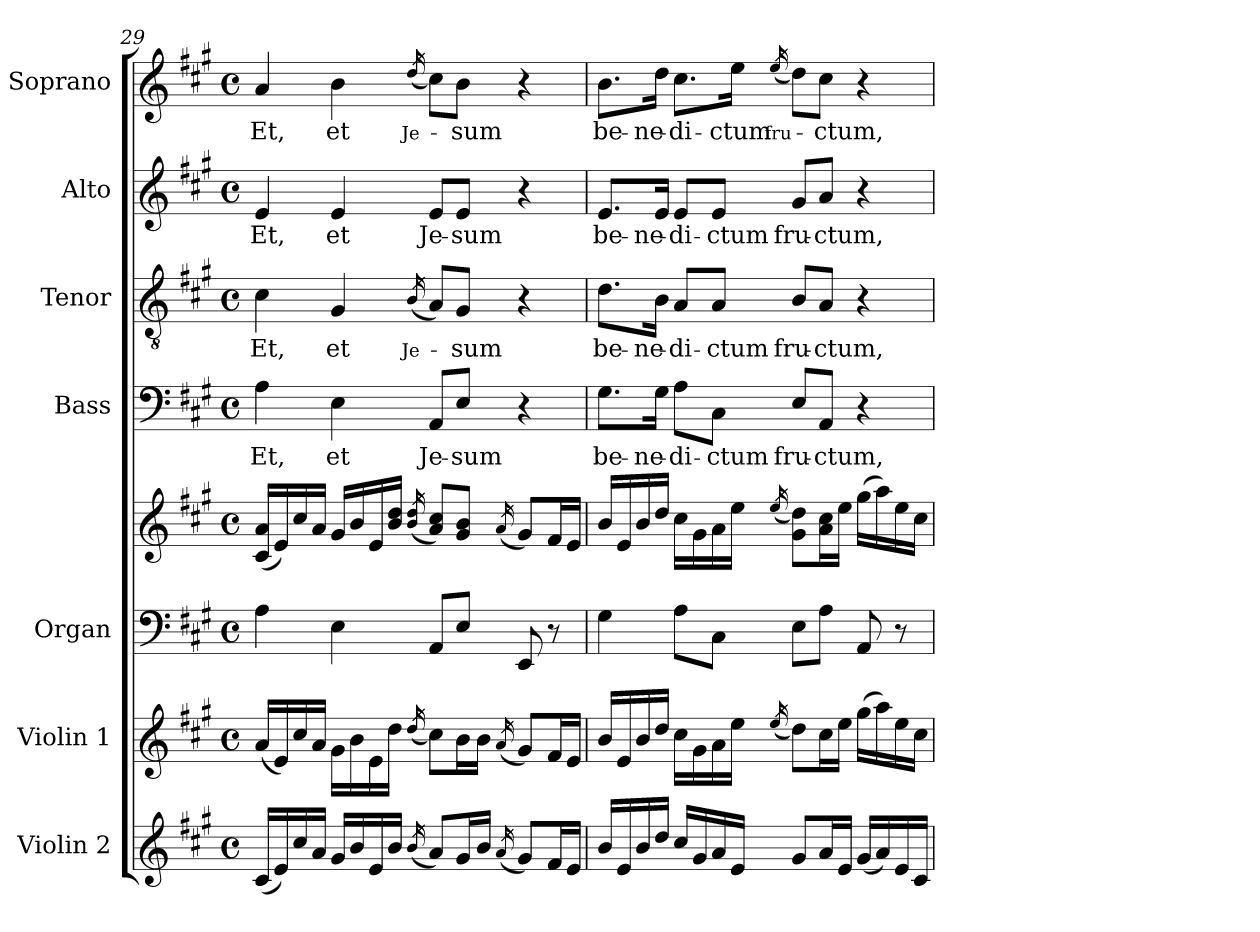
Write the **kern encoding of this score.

**kern	**kern	**kern	**kern	**kern	**text	**kern	**text	**kern	**text	**kern	**text
*part7	*part6	*part5	*part5	*part4	*part4	*part3	*part3	*part2	*part2	*part1	*part1
*staff8	*staff7	*staff6	*staff5	*staff4	*staff4	*staff3	*staff3	*staff2	*staff2	*staff1	*staff1
*I"Violin 2	*I"Violin 1	*I"Organ	*	*I"Bass	*	*I"Tenor	*	*I"Alto	*	*I"Soprano	*
*I'Vln. 2	*I'Vln. 1	*I'Org.	*	*I'B.	*	*I'T.	*	*I'A.	*	*I'S.	*
!!LO:LB:g=z
*clefG2	*clefG2	*clefF4	*clefG2	*clefF4	*	*clefGv2	*	*clefG2	*	*clefG2	*
*	*	*	*	*	*	*ITrd7c12	*	*	*	*	*
*k[f#c#g#]	*k[f#c#g#]	*k[f#c#g#]	*k[f#c#g#]	*k[f#c#g#]	*	*k[f#c#g#]	*	*k[f#c#g#]	*	*k[f#c#g#]	*
*A:	*A:	*A:	*A:	*A:	*	*A:	*	*A:	*	*A:	*
*M4/4	*M4/4	*M4/4	*M4/4	*M4/4	*	*M4/4	*	*M4/4	*	*M4/4	*
*met(c)	*met(c)	*met(c)	*met(c)	*met(c)	*	*met(c)	*	*met(c)	*	*met(c)	*
=29	=29	=29	=29	=29	=29	=29	=29	=29	=29	=29	=29
!	!	!	!	!	!LO:LY:b:color=#000000	!	!	!	!	!	!
!	!	!	!	!	!	!	!LO:LY:b:color=#000000	!	!	!	!
!	!	!	!	!	!	!	!	!	!LO:LY:b:color=#000000	!	!
!	!	!	!	!	!	!	!	!	!	!	!LO:LY:b:color=#000000
(16c#i/LL	(16ai/LL	4Ai\	(16c#i/ 16aiLL	4Ai\	Et,	4C#i\	Et,	4ei/	Et,	4ai/	Et,
16ei/)	16ei/)	.	16ei/)	.	.	.	.	.	.	.	.
16cc#i/	16cc#i/	.	16cc#i/	.	.	.	.	.	.	.	.
16ai/JJ	16ai/JJ	.	16ai/JJ	.	.	.	.	.	.	.	.
!	!	!	!	!	!LO:LY:b:color=#000000	!	!	!	!	!	!
!	!	!	!	!	!	!	!LO:LY:b:color=#000000	!	!	!	!
!	!	!	!	!	!	!	!	!	!LO:LY:b:color=#000000	!	!
!	!	!	!	!	!	!	!	!	!	!	!LO:LY:b:color=#000000
16g#i/LL	16g#i\LL	4Ei\	16g#i/LL	4Ei\	et	4GG#i/	et	4ei/	et	4bi\	et
16bi/	16bi\	.	16bi/	.	.	.	.	.	.	.	.
16ei/	16ei\	.	16ei/	.	.	.	.	.	.	.	.
16bi/JJ	16ddi\JJ	.	16bi/ 16ddiJJ	.	.	.	.	.	.	.	.
!	!	!	!	!	!	!	!	!	!	!	!LO:LY:b:color=#000000
!	!	!	!	!	!	!	!LO:LY:b:color=#000000	!	!	!	!
(16qbi/	(16qddi/	.	(16qbi/ 16qddi	.	.	(16qBBi/	Je-	.	.	(16qddi/	Je-
!	!	!	!	!	!LO:LY:b:color=#000000	!	!	!	!	!	!
!	!	!	!	!	!	!	!	!	!LO:LY:b:color=#000000	!	!
8ai/L)	8cc#i\L)	8AAi/L	8ai/ 8cc#iL)	8AAi/L	Je-	8AAi/L)	.	8ei/L	Je-	8cc#i\L)	.
!	!	!	!	!	!LO:LY:b:color=#000000	!	!	!	!	!	!
!	!	!	!	!	!	!	!LO:LY:b:color=#000000	!	!	!	!
!	!	!	!	!	!	!	!	!	!LO:LY:b:color=#000000	!	!
!	!	!	!	!	!	!	!	!	!	!	!LO:LY:b:color=#000000
16g#i/L	16bi\L	8Ei/J	8g#i/ 8biJ	8Ei/J	-sum	8GG#i/J	-sum	8ei/J	-sum	8bi\J	-sum
16bi/JJ	16bi\JJ	.	.	.	.	.	.	.	.	.	.
(16qai/	(16qai/	.	(16qai/	.	.	.	.	.	.	.	.
8g#i/L)	8g#i/L)	8EEi/	8g#i/L)	4r	.	4r	.	4r	.	4r	.
16f#i/L	16f#i/L	8r	16f#i/L	.	.	.	.	.	.	.	.
16ei/JJ	16ei/JJ	.	16ei/JJ	.	.	.	.	.	.	.	.
=30	=30	=30	=30	=30	=30	=30	=30	=30	=30	=30	=30
!	!	!	!	!	!LO:LY:b:color=#000000	!	!	!	!	!	!
!	!	!	!	!	!	!	!LO:LY:b:color=#000000	!	!	!	!
!	!	!	!	!	!	!	!	!	!LO:LY:b:color=#000000	!	!
!	!	!	!	!	!	!	!	!	!	!	!LO:LY:b:color=#000000
16bi/LL	16bi/LL	4G#i\	16bi/LL	8.G#i\L	be-	8.Di\L	be-	8.ei/L	be-	8.bi\L	be-
16ei/	16ei/	.	16ei/	.	.	.	.	.	.	.	.
16bi/	16bi/	.	16bi/	.	.	.	.	.	.	.	.
!	!	!	!	!	!LO:LY:b:color=#000000	!	!	!	!	!	!
!	!	!	!	!	!	!	!LO:LY:b:color=#000000	!	!	!	!
!	!	!	!	!	!	!	!	!	!LO:LY:b:color=#000000	!	!
!	!	!	!	!	!	!	!	!	!	!	!LO:LY:b:color=#000000
16ddi/JJ	16ddi/JJ	.	16ddi/JJ	16G#i\Jk	-ne-	16BBi\Jk	-ne-	16ei/Jk	-ne-	16ddi\Jk	-ne-
!	!	!	!	!	!LO:LY:b:color=#000000	!	!	!	!	!	!
!	!	!	!	!	!	!	!LO:LY:b:color=#000000	!	!	!	!
!	!	!	!	!	!	!	!	!	!LO:LY:b:color=#000000	!	!
!	!	!	!	!	!	!	!	!	!	!	!LO:LY:b:color=#000000
16cc#i/LL	16cc#i\LL	8Ai\L	16cc#i\LL	8Ai\L	-di-	8AAi/L	-di-	8ei/L	-di-	8.cc#i\L	-di-
16g#i/	16g#i\	.	16g#i\	.	.	.	.	.	.	.	.
!	!	!	!	!	!LO:LY:b:color=#000000	!	!	!	!	!	!
!	!	!	!	!	!	!	!LO:LY:b:color=#000000	!	!	!	!
!	!	!	!	!	!	!	!	!	!LO:LY:b:color=#000000	!	!
16ai/	16ai\	8C#i\J	16ai\	8C#i\J	-ctum	8AAi/J	-ctum	8ei/J	-ctum	.	.
!	!	!	!	!	!	!	!	!	!	!	!LO:LY:b:color=#000000
16ei/JJ	16eei\JJ	.	16eei\JJ	.	.	.	.	.	.	16eei\Jk	-ctum
!	!	!	!	!	!	!	!	!	!	!	!LO:LY:b:color=#000000
.	(16qeei/	.	(16qeei/	.	.	.	.	.	.	(16qeei/	fru-
!	!	!	!	!	!LO:LY:b:color=#000000	!	!	!	!	!	!
!	!	!	!	!	!	!	!LO:LY:b:color=#000000	!	!	!	!
!	!	!	!	!	!	!	!	!	!LO:LY:b:color=#000000	!	!
8g#i/L	8ddi\L)	8Ei\L	8g#i\ 8ddiL)	8Ei/L	fru-	8BBi/L	fru-	8g#i/L	fru-	8ddi\L)	.
!	!	!	!	!	!LO:LY:b:color=#000000	!	!	!	!	!	!
!	!	!	!	!	!	!	!LO:LY:b:color=#000000	!	!	!	!
!	!	!	!	!	!	!	!	!	!LO:LY:b:color=#000000	!	!
!	!	!	!	!	!	!	!	!	!	!	!LO:LY:b:color=#000000
16ai/L	16cc#i\L	8Ai\J	16ai\ 16cc#iL	8AAi/J	-ctum,	8AAi/J	-ctum,	8ai/J	-ctum,	8cc#i\J	-ctum,
16ei/JJ	16eei\JJ	.	16eei\JJ	.	.	.	.	.	.	.	.
(16g#i/LL	(16gg#i\LL	8AAi/	(16gg#i\LL	4r	.	4r	.	4r	.	4r	.
16ai/)	16aai\)	.	16aai\)	.	.	.	.	.	.	.	.
16ei/	16eei\	8r	16eei\	.	.	.	.	.	.	.	.
16c#i/JJ	16cc#i\JJ	.	16cc#i\JJ	.	.	.	.	.	.	.	.
=	=	=	=	=	=	=	=	=	=	=	=
*-	*-	*-	*-	*-	*-	*-	*-	*-	*-	*-	*-
